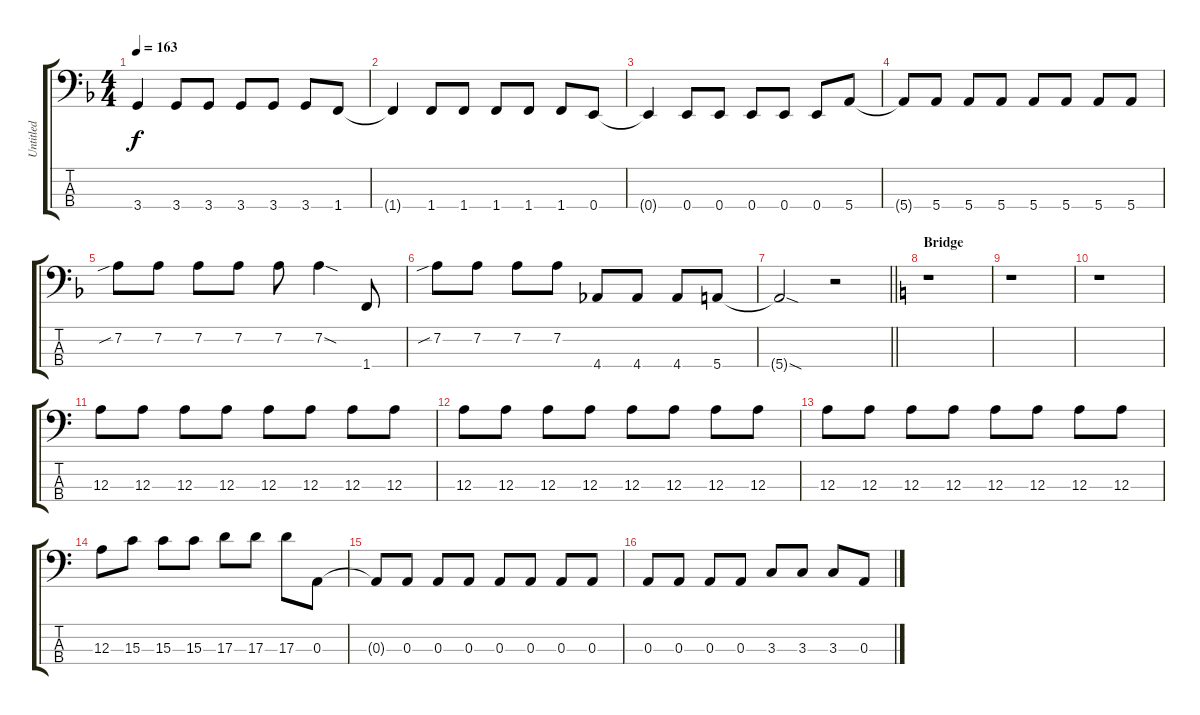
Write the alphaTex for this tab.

\track ("Untitled" "Untitled") {instrument electricbasspick}
\staff {score tabs}
\tuning (G2 D2 A1 E1) {hide}
\ts (4 4)
\tempo 163
\clef f4
\ks f
3.4{t}.4{dy f} 3.4.8 3.4.8 3.4.8 3.4.8 3.4.8 1.4.8 |
1.4{t}.4 1.4.8 1.4.8 1.4.8 1.4.8 1.4.8 0.4.8 |
0.4{t}.4 0.4.8 0.4.8 0.4.8 0.4.8 0.4.8 5.4.8 |
5.4{t}.8 5.4.8 5.4.8 5.4.8 5.4.8 5.4.8 5.4.8 5.4.8 |
7.2{sib}.8 7.2.8 7.2.8 7.2.8 7.2.8 7.2{sod}.4 1.4.8 |
7.2{sib}.8 7.2.8 7.2.8 7.2.8 4.4.8 4.4.8 4.4.8 5.4.8 |
\barLineRight lightlight
5.4{sod t}.2 r.2 |
\section ("" "Bridge")
\ks c
r.1 |
r.1 |
r.1 |
12.3.8 12.3.8 12.3.8 12.3.8 12.3.8 12.3.8 12.3.8 12.3.8 |
12.3.8 12.3.8 12.3.8 12.3.8 12.3.8 12.3.8 12.3.8 12.3.8 |
12.3.8 12.3.8 12.3.8 12.3.8 12.3.8 12.3.8 12.3.8 12.3.8 |
12.3.8 15.3.8 15.3.8 15.3.8 17.3.8 17.3.8 17.3.8 0.3.8 |
0.3{t}.8 0.3.8 0.3.8 0.3.8 0.3.8 0.3.8 0.3.8 0.3.8 |
0.3.8 0.3.8 0.3.8 0.3.8 3.3.8 3.3.8 3.3.8 0.3.8
